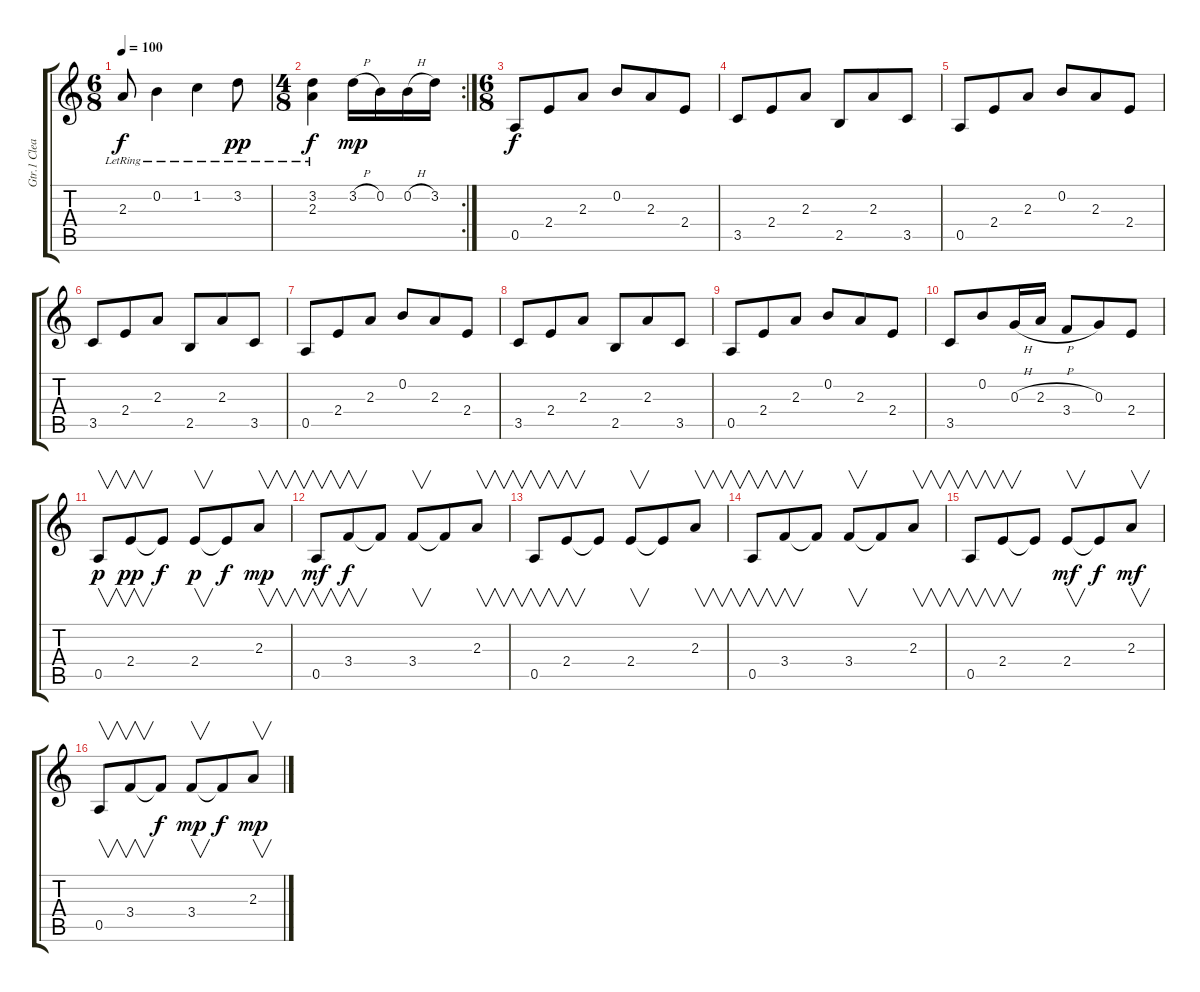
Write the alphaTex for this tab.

\track ("Gtr.1 Clean" "Gtr.1 Clea") {instrument electricguitarclean}
\staff {score tabs}
\tuning (E4 B3 G3 D3 A2 D2) {hide}
\ts (6 8)
\tempo 100
\clef g2
\ks c
2.3{lr}.8{dy f} 0.2{lr}.4 1.2{lr}.4 3.2{lr}.8{dy pp} |
\rc 2
\ts (4 8)
(3.2{lr} 2.3{lr}).4{dy f} 3.2{h}.16{dy mp} 0.2.16 0.2{h}.16 3.2.16 |
\ts (6 8)
0.5.8{dy f} 2.4.8 2.3.8 0.2.8 2.3.8 2.4.8 |
3.5.8 2.4.8 2.3.8 2.5.8 2.3.8 3.5.8 |
0.5.8 2.4.8 2.3.8 0.2.8 2.3.8 2.4.8 |
3.5.8 2.4.8 2.3.8 2.5.8 2.3.8 3.5.8 |
0.5.8 2.4.8 2.3.8 0.2.8 2.3.8 2.4.8 |
3.5.8 2.4.8 2.3.8 2.5.8 2.3.8 3.5.8 |
0.5.8 2.4.8 2.3.8 0.2.8 2.3.8 2.4.8 |
3.5.8 0.2.8 0.3{h}.16 2.3{h}.16 3.4.8 0.3.8 2.4.8 |
0.5.8{v dy p} 2.4.8{v dy pp} 2.4{t}.8{dy f} 2.4.8{v dy p} 2.4{t}.8{dy f} 2.3.8{v dy mp} |
0.5.8{v dy mf} 3.4.8{v dy f} 3.4{t}.8 3.4.8{v} 3.4{t}.8 2.3.8{v} |
0.5.8{v} 2.4.8{v} 2.4{t}.8 2.4.8{v} 2.4{t}.8 2.3.8{v} |
0.5.8{v} 3.4.8{v} 3.4{t}.8 3.4.8{v} 3.4{t}.8 2.3.8{v} |
0.5.8{v} 2.4.8{v} 2.4{t}.8 2.4.8{v dy mf} 2.4{t}.8{dy f} 2.3.8{v dy mf} |
0.5.8{v} 3.4.8{v} 3.4{t}.8{dy f} 3.4.8{v dy mp} 3.4{t}.8{dy f} 2.3.8{v dy mp}
